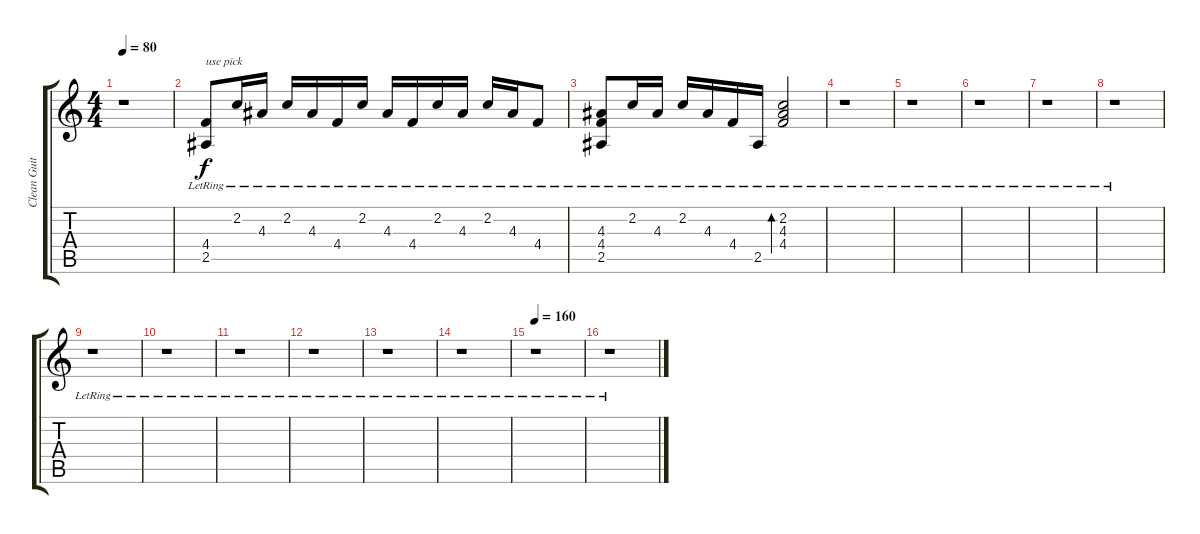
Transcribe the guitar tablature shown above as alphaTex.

\track ("Clean Guitar" "Clean Guit") {instrument electricguitarclean}
\staff {score tabs}
\tuning (Eb4 Bb3 Gb3 Db3 Ab2 Eb2) {hide}
\ts (4 4)
\tempo 80
\clef g2
\ks c
r.1{dy f} |
(4.4{lr} 2.5{lr}).8{txt "use pick"} 2.2{lr}.16 4.3{lr}.16 2.2{lr}.16 4.3{lr}.16 4.4{lr}.16 2.2{lr}.16 4.3{lr}.16 4.4{lr}.16 2.2{lr}.16 4.3{lr}.16 2.2{lr}.16 4.3{lr}.16 4.4{lr}.8 |
(4.3{lr} 4.4{lr} 2.5{lr}).8 2.2{lr}.16 4.3{lr}.16 2.2{lr}.16 4.3{lr}.16 4.4{lr}.16 2.5{lr}.16 (2.2{lr} 4.3{lr} 4.4{lr}).2{bd 120} |
r.1 |
r.1 |
r.1 |
r.1 |
r.1 |
r.1 |
r.1 |
r.1 |
r.1 |
r.1 |
r.1 |
\tempo 160
r.1 |
r.1
